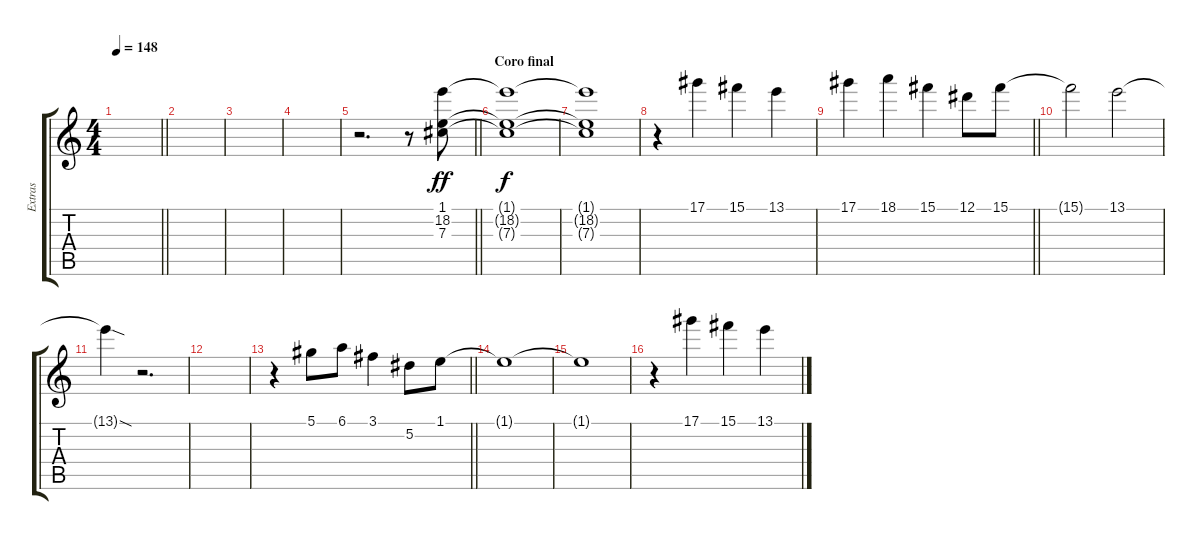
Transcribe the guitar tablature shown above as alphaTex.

\track ("Extras" "Extras") {instrument distortionguitar}
\staff {score tabs}
\tuning (Eb4 Bb3 Gb3 Db3 Ab2 Eb2) {hide}
\ts (4 4)
\tempo 148
\clef g2
\barLineRight lightlight
\ks c
|
|
|
|
\barLineRight lightlight
r.2{d volume 16 instrument lead1square} r.8 (1.1 18.2 7.3).8{dy ff} |
\section ("" "Coro final")
(1.1{t} 18.2{t} 7.3{t}).1{dy f} |
(1.1{t} 18.2{t} 7.3{t}).1 |
r.4{volume 16 instrument lead1square} 17.1.4 15.1.4 13.1.4 |
\barLineRight lightlight
17.1.4 18.1.4 15.1.4 12.1.8 15.1.8 |
15.1{t}.2 13.1.2 |
13.1{sod t}.4 r.2{d} |
|
\barLineRight lightlight
r.4 5.1.8 6.1.8 3.1.4 5.2.8 1.1.8 |
\section ("" "")
1.1{t}.1 |
1.1{t}.1 |
r.4 17.1.4 15.1.4 13.1.4
